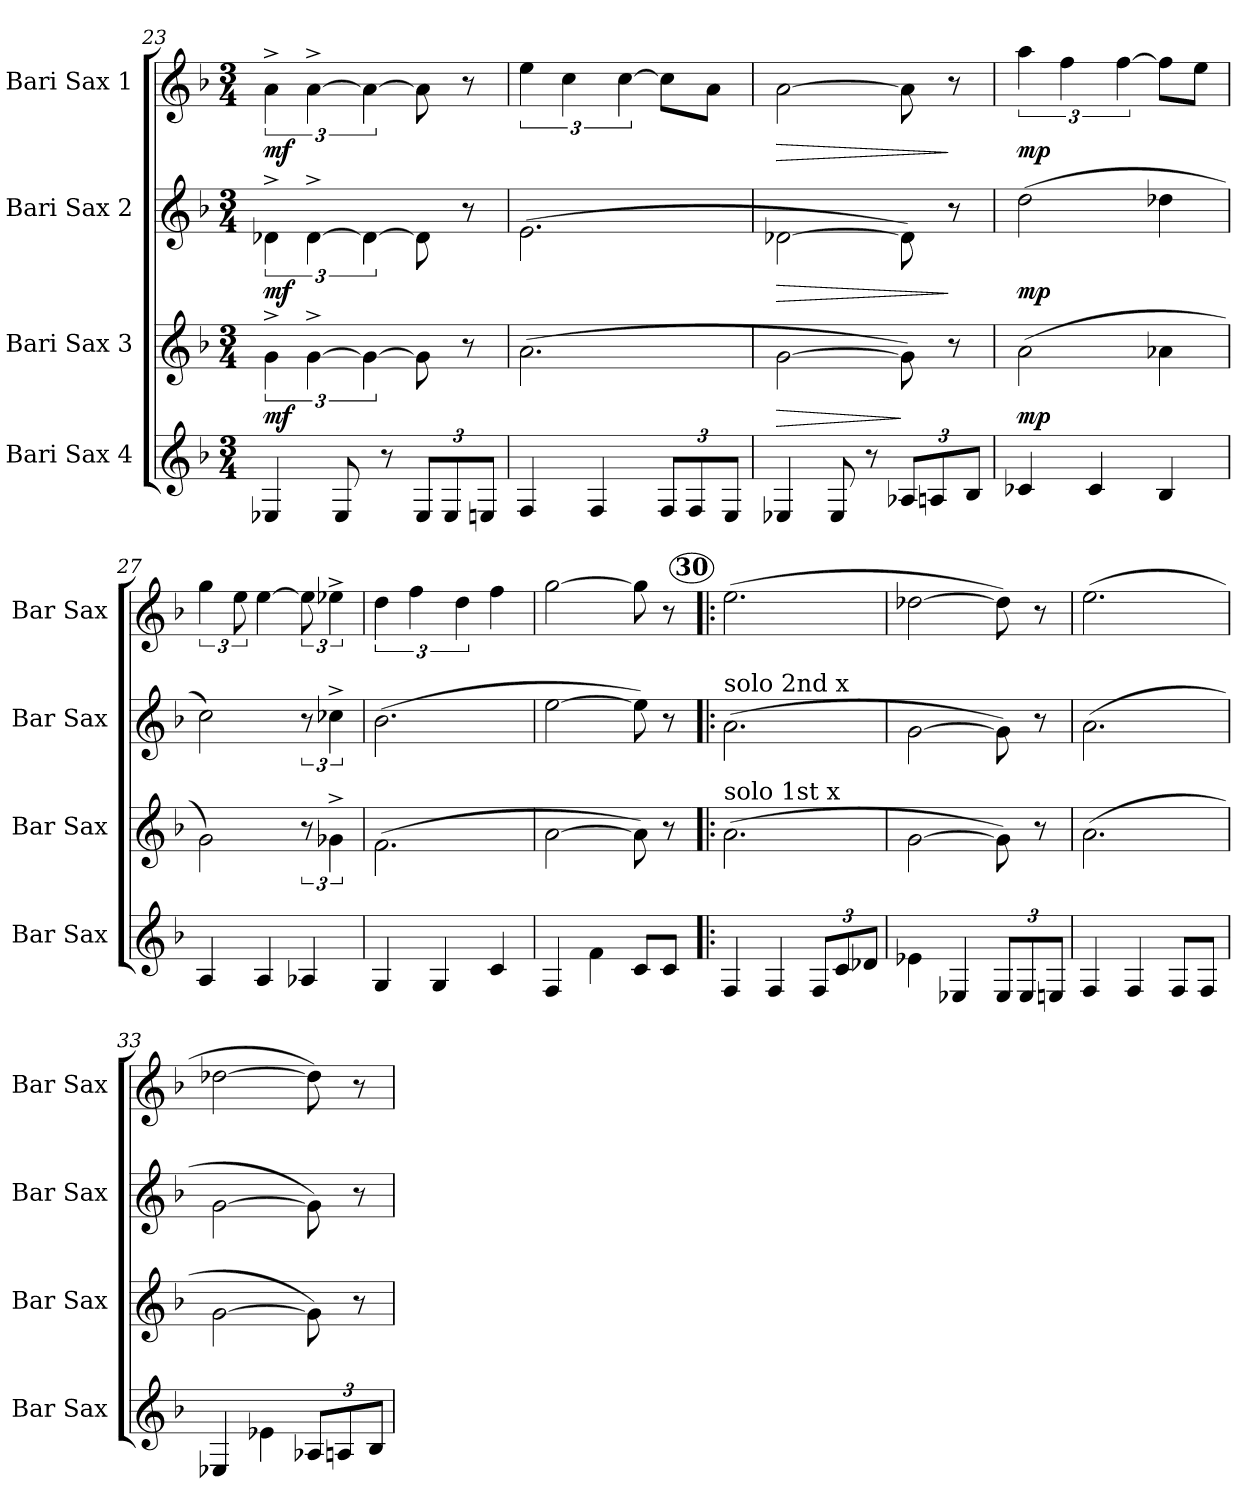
**kern	**kern	**dynam	**kern	**dynam	**kern	**dynam
*part4	*part3	*part3	*part2	*part2	*part1	*part1
*staff4	*staff3	*staff3	*staff2	*staff2	*staff1	*staff1
*I"Bari Sax 4	*I"Bari Sax 3	*	*I"Bari Sax 2	*	*I"Bari Sax 1	*
*I'Bar Sax	*I'Bar Sax	*	*I'Bar Sax	*	*I'Bar Sax	*
*clefG2	*clefG2	*	*clefG2	*	*clefG2	*
*ITrd12c21	*ITrd12c21	*	*ITrd12c21	*	*ITrd12c21	*
*k[b-]	*k[b-]	*	*k[b-]	*	*k[b-]	*
*F:	*F:	*	*F:	*	*F:	*
*M3/4	*M3/4	*	*M3/4	*	*M3/4	*
=23	=23	=23	=23	=23	=23	=23
!	!	!LO:DY:b	!	!LO:DY:b	!	!LO:DY:b
4EE-X/	6G^>\	mf	6D-X^>\	mf	6A^>\	mf
.	[6G^>\	.	[6D-^>\	.	[6A^>\	.
8EE-/	.	.	.	.	.	.
.	6G\_	.	6D-\_	.	6A\_	.
8r	.	.	.	.	.	.
12EE-/L	8G\]	.	8D-\]	.	8A\]	.
12EE-/	.	.	.	.	.	.
.	8r	.	8r	.	8r	.
12EEn/J	.	.	.	.	.	.
=24	=24	=24	=24	=24	=24	=24
4FF/	(>2.A\	.	(>2.E\	.	6e\	.
.	.	.	.	.	6c\	.
4FF/	.	.	.	.	.	.
.	.	.	.	.	[6c\	.
12FF/L	.	.	.	.	8c\L]	.
12FF/	.	.	.	.	.	.
.	.	.	.	.	8A\J	.
12EE/J	.	.	.	.	.	.
=25	=25	=25	=25	=25	=25	=25
!	!	!LO:HP:b	!	!LO:HP:b	!	!LO:HP:b
4EE-X/	[2G\	>	[2D-X\	>	[2A\	>
8EE-/	.	.	.	.	.	.
8r	.	.	.	.	.	.
12AA-X/L	8G\])	]	8D-\])	.	8A\]	.
12AAn/	.	.	.	.	.	.
.	8r	.	8r	]	8r	]
12BB-/J	.	.	.	.	.	.
=26	=26	=26	=26	=26	=26	=26
!	!	!LO:DY:b	!	!LO:DY:b	!	!LO:DY:b
4C-X/	(>2A\	mp	(>2d\	mp	6a\	mp
.	.	.	.	.	6f\	.
4C-/	.	.	.	.	.	.
.	.	.	.	.	[6f\	.
4BB-/	4A-X\	.	4d-X\	.	8f\L]	.
.	.	.	.	.	8e\J	.
=27	=27	=27	=27	=27	=27	=27
4AA/	2G\)	.	2c\)	.	6g\	.
.	.	.	.	.	12e\	.
4AA/	.	.	.	.	[4e\	.
4AA-X/	12r	.	12r	.	12e\]	.
.	6G-X^>\	.	6c-X^>\	.	6e-X^>\	.
=28	=28	=28	=28	=28	=28	=28
4GG/	(>2.F\	.	(>2.B-\	.	6d\	.
.	.	.	.	.	6f\	.
4GG/	.	.	.	.	.	.
.	.	.	.	.	6d\	.
4C/	.	.	.	.	4f\	.
=29	=29	=29	=29	=29	=29	=29
4FF/	[2A\	.	[2e\	.	[2g\	.
4F\	.	.	.	.	.	.
8C/L	8A\])	.	8e\])	.	8g\]	.
8C/J	8r	.	8r	.	8r	.
!!LO:LB:g=z
!!LO:REH:place=s1:a:B:enc=circle:fs=12:t=30
=30!|:	=30!|:	=30!|:	=30!|:	=30!|:	=30!|:	=30!|:
!	!	!	!LO:TX:a:t=solo 2nd x	!	!	!
!	!LO:TX:a:t=solo 1st x	!	!	!	!	!
4FF/	(>2.A\	.	(>2.A\	.	(>2.e\	.
4FF/	.	.	.	.	.	.
12FF/L	.	.	.	.	.	.
12C/	.	.	.	.	.	.
12D-X/J	.	.	.	.	.	.
=31	=31	=31	=31	=31	=31	=31
4E-X\	[2G\	.	[2G\	.	[2d-X\	.
4EE-X/	.	.	.	.	.	.
12EE-/L	8G\])	.	8G\])	.	8d-\])	.
12EE-/	.	.	.	.	.	.
.	8r	.	8r	.	8r	.
12EEn/J	.	.	.	.	.	.
=32	=32	=32	=32	=32	=32	=32
4FF/	(>2.A\	.	(>2.A\	.	(>2.e\	.
4FF/	.	.	.	.	.	.
8FF/L	.	.	.	.	.	.
8FF/J	.	.	.	.	.	.
=33	=33	=33	=33	=33	=33	=33
4EE-X/	[2G\	.	[2G\	.	[2d-X\	.
4E-X\	.	.	.	.	.	.
12AA-X/L	8G\])	.	8G\])	.	8d-\])	.
12AAn/	.	.	.	.	.	.
.	8r	.	8r	.	8r	.
12BB-/J	.	.	.	.	.	.
=	=	=	=	=	=	=
*-	*-	*-	*-	*-	*-	*-
